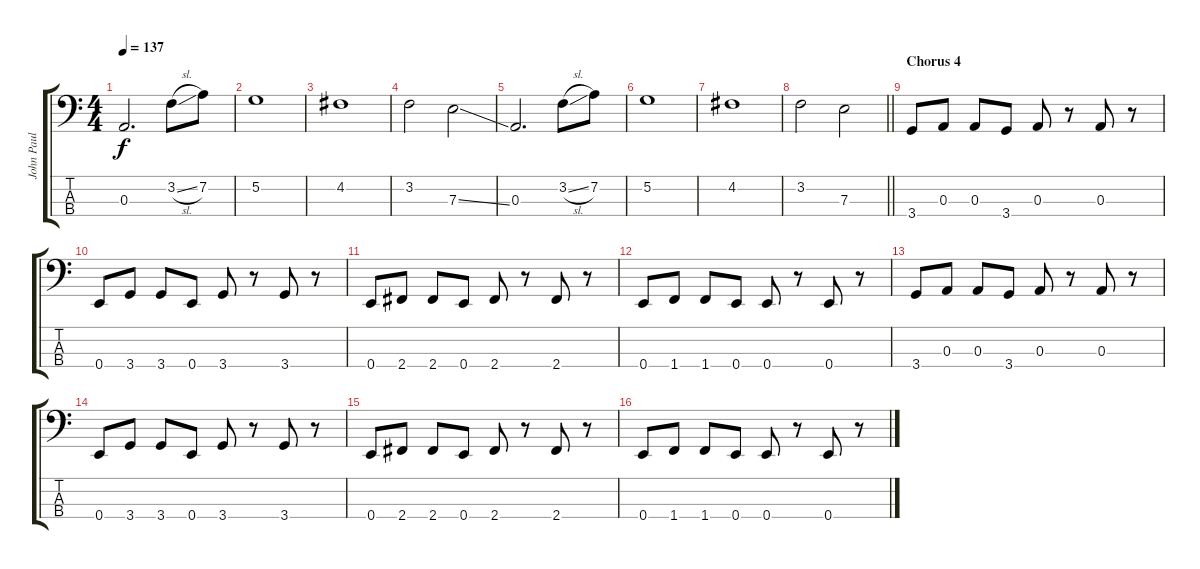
\track ("John Paul Jones" "John Paul ") {instrument electricbassfinger}
\staff {score tabs}
\tuning (G2 D2 A1 E1) {hide}
\ts (4 4)
\tempo 137
\clef f4
\ks aminor
0.3.2{d dy f} 3.2{sl}.8 7.2.8 |
5.2.1 |
\ks c
4.2.1 |
3.2.2 7.3{ss}.2 |
\ks aminor
0.3.2{d} 3.2{sl}.8 7.2.8 |
5.2.1 |
4.2.1 |
\barLineRight lightlight
3.2.2 7.3.2 |
\section ("" "Chorus 4")
3.4.8 0.3.8 0.3.8 3.4.8 0.3.8 r.8 0.3.8 r.8 |
0.4.8 3.4.8 3.4.8 0.4.8 3.4.8 r.8 3.4.8 r.8 |
0.4.8 2.4.8 2.4.8 0.4.8 2.4.8 r.8 2.4.8 r.8 |
0.4.8 1.4.8 1.4.8 0.4.8 0.4.8 r.8 0.4.8 r.8 |
3.4.8 0.3.8 0.3.8 3.4.8 0.3.8 r.8 0.3.8 r.8 |
0.4.8 3.4.8 3.4.8 0.4.8 3.4.8 r.8 3.4.8 r.8 |
0.4.8 2.4.8 2.4.8 0.4.8 2.4.8 r.8 2.4.8 r.8 |
0.4.8 1.4.8 1.4.8 0.4.8 0.4.8 r.8 0.4.8 r.8
